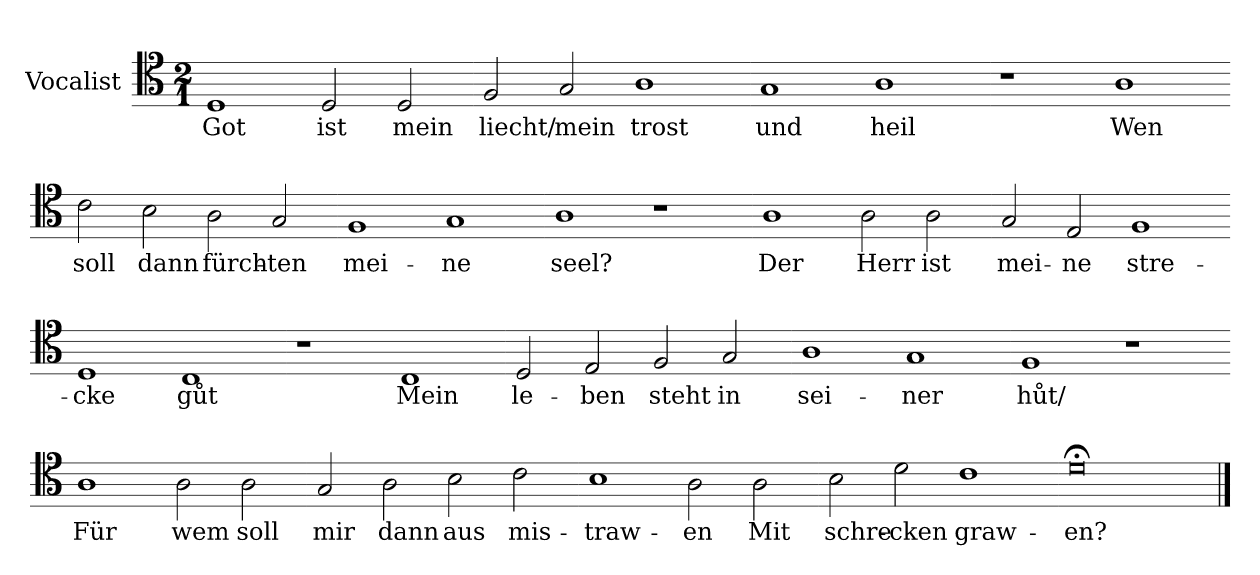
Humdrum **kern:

**kern	**text
*part1	*part1
*staff1	*staff1
*I"Vocalist	*
*clefC4	*
*k[]	*
*M2/1	*
*MM180	*
=	=
1D	Got
2D	ist
2D	mein
=-	=-
2F	liecht/
2G	mein
1A	trost
=-	=-
1G	und
1A	heil
=-	=-
1r	.
1A	Wen
=-	=-
2c	soll
2B	dann
2A	fürch-
2G	-ten
=-	=-
1F	mei-
1G	-ne
=-	=-
1A	seel?
1r	.
=-	=-
1A	Der
2A	Herr
2A	ist
=-	=-
2G	mei-
2E	-ne
1F	stre-
=-	=-
1D	-cke
1C	gůt
=-	=-
1r	.
1C	Mein
=-	=-
2D	le-
2E	-ben
2F	steht
2G	in
=-	=-
1A	sei-
1G	-ner
=-	=-
1F	hůt/
1r	.
=-	=-
1A	Für
2A	wem
2A	soll
=-	=-
2G	mir
2A	dann
2B	aus
2c	mis-
=-	=-
1B	-traw-
2A	-en
2A	Mit
=-	=-
2B	schre-
2d	-cken
1c	graw-
=-	=-
0d;<	-en?
==	==
*-	*-
